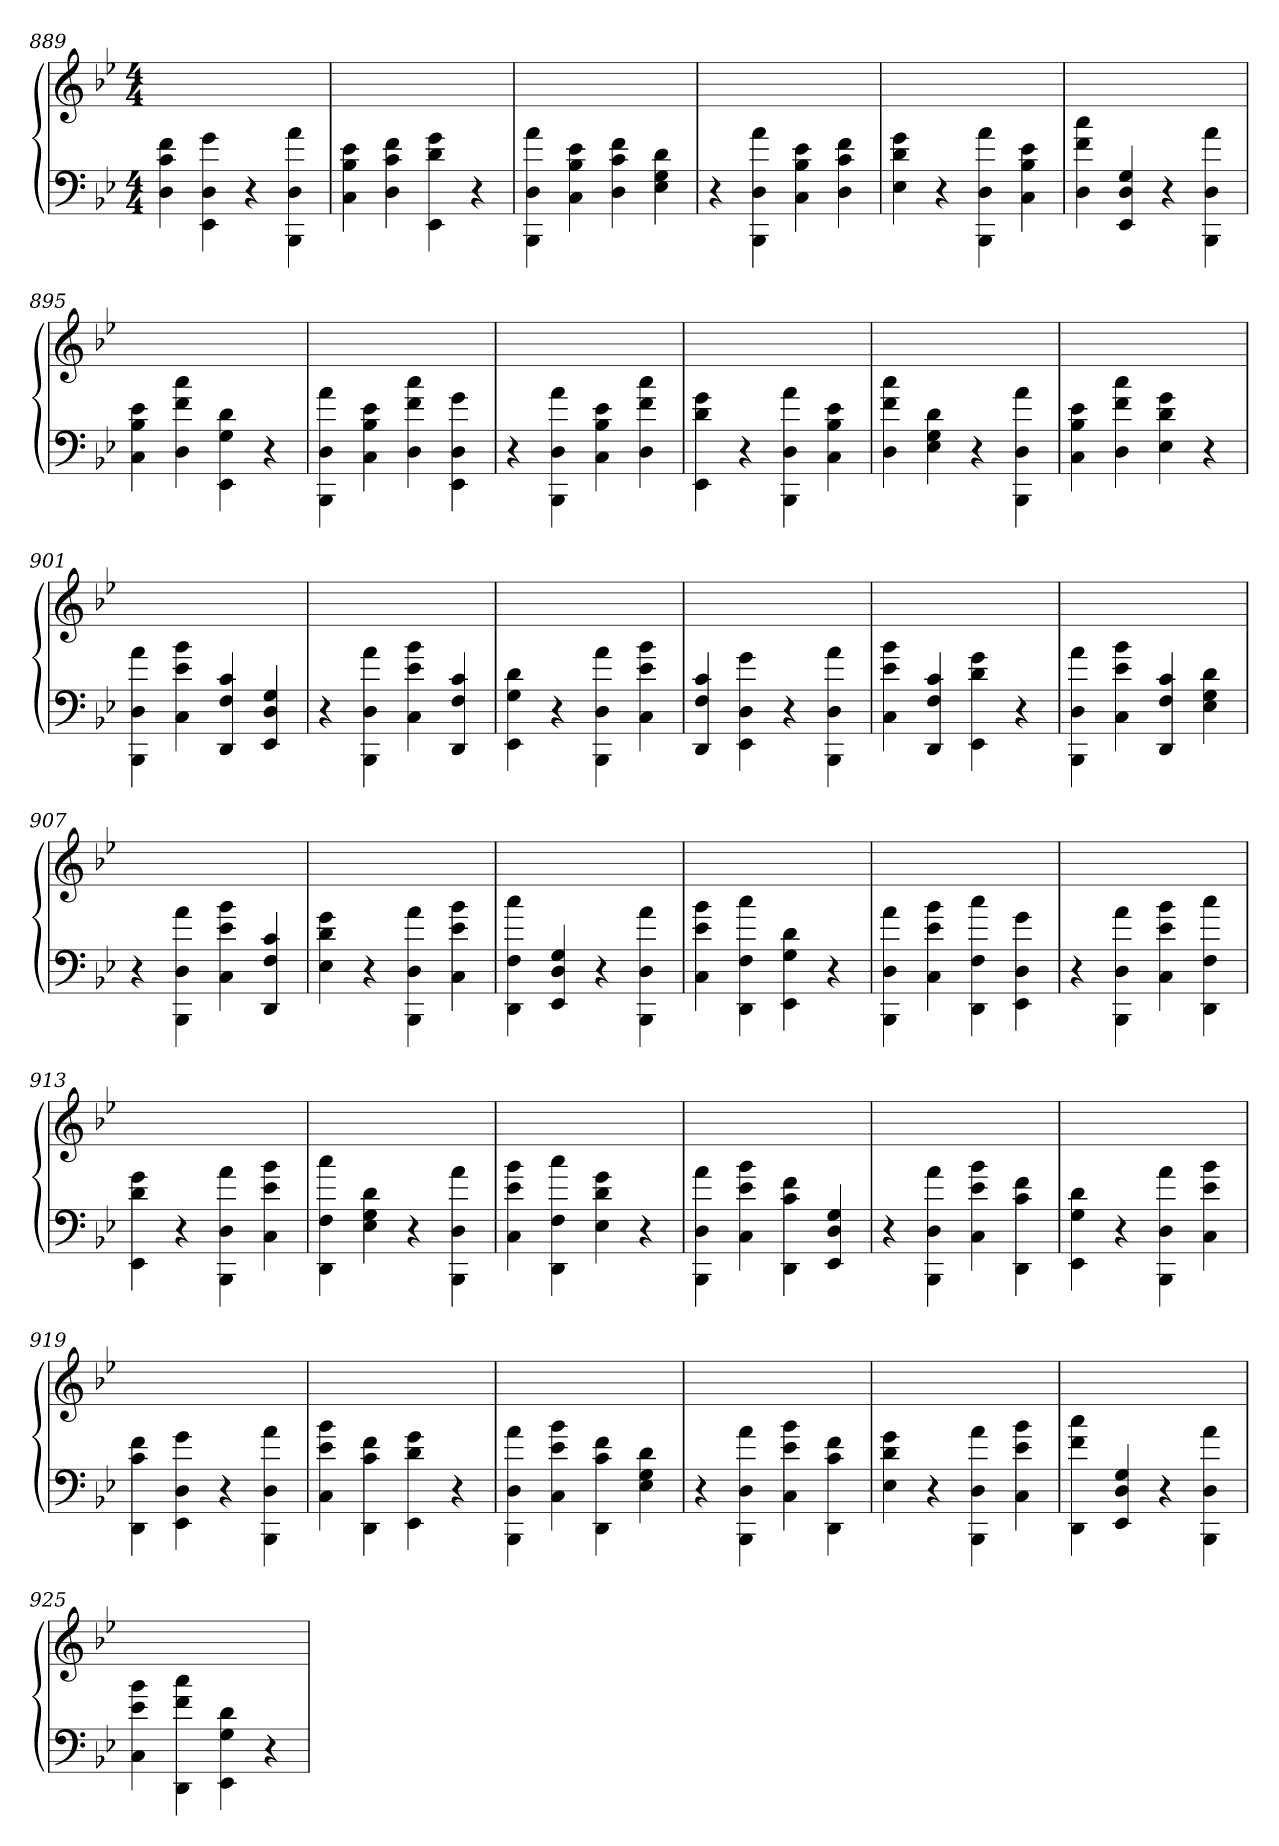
**kern	**kern
*part2	*part1
*staff2	*staff1
*clefF4	*clefG2
*k[b-e-]	*k[b-e-]
*B-:	*B-:
*M4/4	*M4/4
=889	=889
4D 4c 4f	1ryy
4EE- 4D 4g	.
4r	.
4BBB- 4D 4a	.
=890	=890
4C 4B- 4e-	1ryy
4D 4c 4f	.
4EE- 4d 4g	.
4r	.
=891	=891
4BBB- 4D 4a	1ryy
4C 4B- 4e-	.
4D 4c 4f	.
4E- 4G 4d	.
=892	=892
4r	1ryy
4BBB- 4D 4a	.
4C 4B- 4e-	.
4D 4c 4f	.
=893	=893
4E- 4d 4g	1ryy
4r	.
4BBB- 4D 4a	.
4C 4B- 4e-	.
=894	=894
4D 4f 4cc	1ryy
4EE- 4D 4G	.
4r	.
4BBB- 4D 4a	.
=895	=895
4C 4B- 4e-	1ryy
4D 4f 4cc	.
4EE- 4G 4d	.
4r	.
=896	=896
4BBB- 4D 4a	1ryy
4C 4B- 4e-	.
4D 4f 4cc	.
4EE- 4D 4g	.
=897	=897
4r	1ryy
4BBB- 4D 4a	.
4C 4B- 4e-	.
4D 4f 4cc	.
=898	=898
4EE- 4d 4g	1ryy
4r	.
4BBB- 4D 4a	.
4C 4B- 4e-	.
=899	=899
4D 4f 4cc	1ryy
4E- 4G 4d	.
4r	.
4BBB- 4D 4a	.
=900	=900
4C 4B- 4e-	1ryy
4D 4f 4cc	.
4E- 4d 4g	.
4r	.
=901	=901
4BBB- 4D 4a	1ryy
4C 4e- 4b-	.
4DD 4F 4c	.
4EE- 4D 4G	.
=902	=902
4r	1ryy
4BBB- 4D 4a	.
4C 4e- 4b-	.
4DD 4F 4c	.
=903	=903
4EE- 4G 4d	1ryy
4r	.
4BBB- 4D 4a	.
4C 4e- 4b-	.
=904	=904
4DD 4F 4c	1ryy
4EE- 4D 4g	.
4r	.
4BBB- 4D 4a	.
=905	=905
4C 4e- 4b-	1ryy
4DD 4F 4c	.
4EE- 4d 4g	.
4r	.
=906	=906
4BBB- 4D 4a	1ryy
4C 4e- 4b-	.
4DD 4F 4c	.
4E- 4G 4d	.
=907	=907
4r	1ryy
4BBB- 4D 4a	.
4C 4e- 4b-	.
4DD 4F 4c	.
=908	=908
4E- 4d 4g	1ryy
4r	.
4BBB- 4D 4a	.
4C 4e- 4b-	.
=909	=909
4DD 4F 4cc	1ryy
4EE- 4D 4G	.
4r	.
4BBB- 4D 4a	.
=910	=910
4C 4e- 4b-	1ryy
4DD 4F 4cc	.
4EE- 4G 4d	.
4r	.
=911	=911
4BBB- 4D 4a	1ryy
4C 4e- 4b-	.
4DD 4F 4cc	.
4EE- 4D 4g	.
=912	=912
4r	1ryy
4BBB- 4D 4a	.
4C 4e- 4b-	.
4DD 4F 4cc	.
=913	=913
4EE- 4d 4g	1ryy
4r	.
4BBB- 4D 4a	.
4C 4e- 4b-	.
=914	=914
4DD 4F 4cc	1ryy
4E- 4G 4d	.
4r	.
4BBB- 4D 4a	.
=915	=915
4C 4e- 4b-	1ryy
4DD 4F 4cc	.
4E- 4d 4g	.
4r	.
=916	=916
4BBB- 4D 4a	1ryy
4C 4e- 4b-	.
4DD 4c 4f	.
4EE- 4D 4G	.
=917	=917
4r	1ryy
4BBB- 4D 4a	.
4C 4e- 4b-	.
4DD 4c 4f	.
=918	=918
4EE- 4G 4d	1ryy
4r	.
4BBB- 4D 4a	.
4C 4e- 4b-	.
=919	=919
4DD 4c 4f	1ryy
4EE- 4D 4g	.
4r	.
4BBB- 4D 4a	.
=920	=920
4C 4e- 4b-	1ryy
4DD 4c 4f	.
4EE- 4d 4g	.
4r	.
=921	=921
4BBB- 4D 4a	1ryy
4C 4e- 4b-	.
4DD 4c 4f	.
4E- 4G 4d	.
=922	=922
4r	1ryy
4BBB- 4D 4a	.
4C 4e- 4b-	.
4DD 4c 4f	.
=923	=923
4E- 4d 4g	1ryy
4r	.
4BBB- 4D 4a	.
4C 4e- 4b-	.
=924	=924
4DD 4f 4cc	1ryy
4EE- 4D 4G	.
4r	.
4BBB- 4D 4a	.
=925	=925
4C 4e- 4b-	1ryy
4DD 4f 4cc	.
4EE- 4G 4d	.
4r	.
=	=
*-	*-
